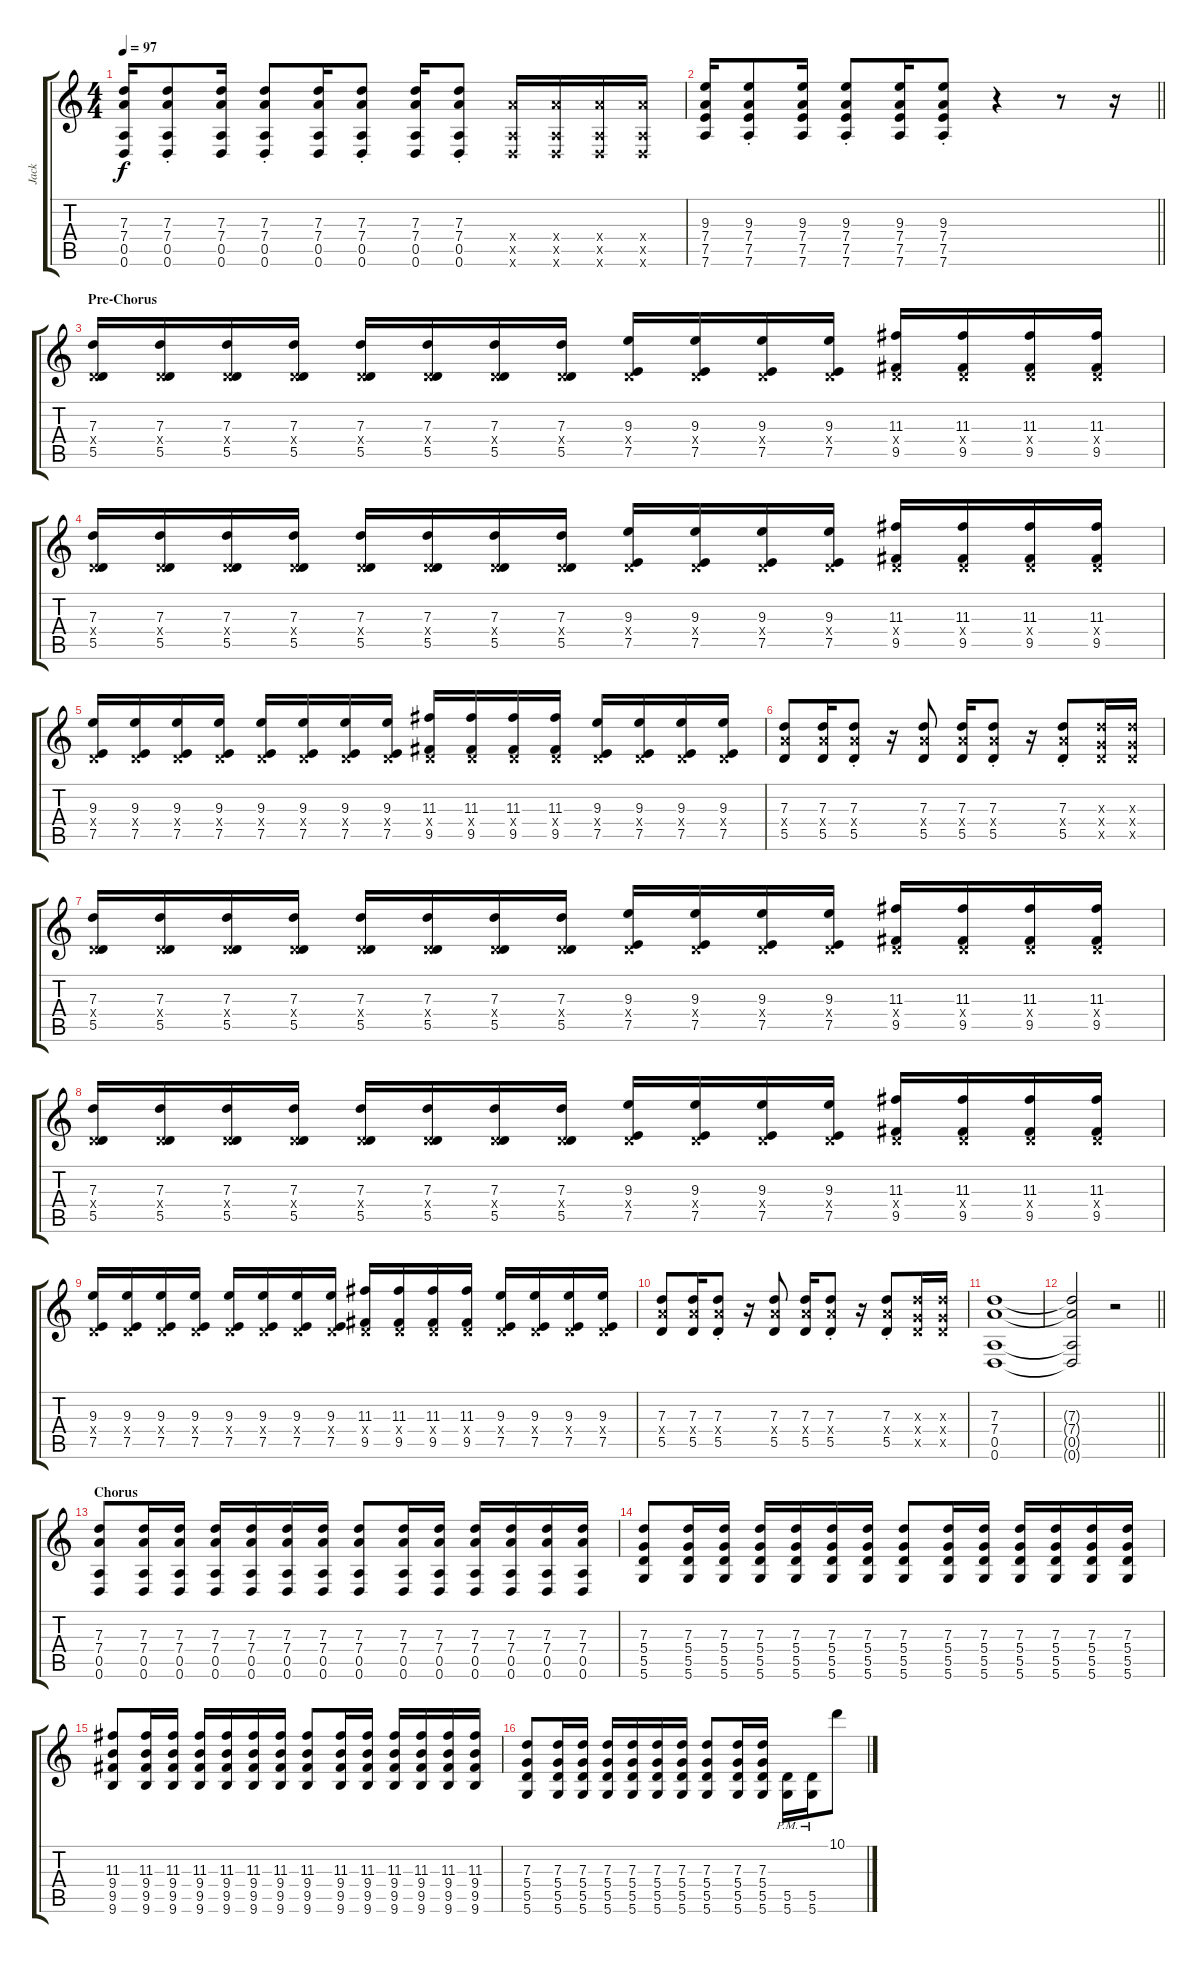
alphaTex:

\track ("Jack" "Jack") {instrument distortionguitar}
\staff {score tabs}
\tuning (E4 B3 G3 D3 A2 D2) {hide}
\ts (4 4)
\tempo 97
\clef g2
\ks c
(7.3 7.4 0.5 0.6).16{dy f} (7.3{st} 7.4{st} 0.5{st} 0.6{st}).8 (7.3 7.4 0.5 0.6).16 (7.3{st} 7.4{st} 0.5{st} 0.6{st}).8 (7.3 7.4 0.5 0.6).16 (7.3{st} 7.4{st} 0.5{st} 0.6{st}).8 (7.3 7.4 0.5 0.6).16 (7.3{st} 7.4{st} 0.5{st} 0.6{st}).8 (7.4{x} 0.5{x} 0.6{x}).16 (7.4{x} 0.5{x} 0.6{x}).16 (7.4{x} 0.5{x} 0.6{x}).16 (7.4{x} 0.5{x} 0.6{x}).16 |
\barLineRight lightlight
(9.3 7.4 7.5 7.6).16 (9.3{st} 7.4{st} 7.5{st} 7.6{st}).8 (9.3 7.4 7.5 7.6).16 (9.3{st} 7.4{st} 7.5{st} 7.6{st}).8 (9.3 7.4 7.5 7.6).16 (9.3{st} 7.4{st} 7.5{st} 7.6{st}).8 r.4 r.8 r.16 |
\section ("" "Pre-Chorus")
(7.3 0.4{x} 5.5).16{balance 14 instrument distortionguitar} (7.3 0.4{x} 5.5).16 (7.3 0.4{x} 5.5).16 (7.3 0.4{x} 5.5).16 (7.3 0.4{x} 5.5).16 (7.3 0.4{x} 5.5).16 (7.3 0.4{x} 5.5).16 (7.3 0.4{x} 5.5).16 (9.3 0.4{x} 7.5).16 (9.3 0.4{x} 7.5).16 (9.3 0.4{x} 7.5).16 (9.3 0.4{x} 7.5).16 (11.3 0.4{x} 9.5).16 (11.3 0.4{x} 9.5).16 (11.3 0.4{x} 9.5).16 (11.3 0.4{x} 9.5).16 |
(7.3 0.4{x} 5.5).16 (7.3 0.4{x} 5.5).16 (7.3 0.4{x} 5.5).16 (7.3 0.4{x} 5.5).16 (7.3 0.4{x} 5.5).16 (7.3 0.4{x} 5.5).16 (7.3 0.4{x} 5.5).16 (7.3 0.4{x} 5.5).16 (9.3 0.4{x} 7.5).16 (9.3 0.4{x} 7.5).16 (9.3 0.4{x} 7.5).16 (9.3 0.4{x} 7.5).16 (11.3 0.4{x} 9.5).16 (11.3 0.4{x} 9.5).16 (11.3 0.4{x} 9.5).16 (11.3 0.4{x} 9.5).16 |
(9.3 0.4{x} 7.5).16 (9.3 0.4{x} 7.5).16 (9.3 0.4{x} 7.5).16 (9.3 0.4{x} 7.5).16 (9.3 0.4{x} 7.5).16 (9.3 0.4{x} 7.5).16 (9.3 0.4{x} 7.5).16 (9.3 0.4{x} 7.5).16 (11.3 0.4{x} 9.5).16 (11.3 0.4{x} 9.5).16 (11.3 0.4{x} 9.5).16 (11.3 0.4{x} 9.5).16 (9.3 0.4{x} 7.5).16 (9.3 0.4{x} 7.5).16 (9.3 0.4{x} 7.5).16 (9.3 0.4{x} 7.5).16 |
(7.3 7.4{x} 5.5).8 (7.3 7.4{x} 5.5).16 (7.3{st} 7.4{st x} 5.5{st}).8 r.16 (7.3 7.4{x} 5.5).8 (7.3 7.4{x} 5.5).16 (7.3{st} 7.4{st x} 5.5{st}).8 r.16 (7.3{st} 7.4{st x} 5.5{st}).8 (7.3{x} 5.4{x} 5.5{x}).16 (7.3{x} 5.4{x} 5.5{x}).16 |
(7.3 0.4{x} 5.5).16 (7.3 0.4{x} 5.5).16 (7.3 0.4{x} 5.5).16 (7.3 0.4{x} 5.5).16 (7.3 0.4{x} 5.5).16 (7.3 0.4{x} 5.5).16 (7.3 0.4{x} 5.5).16 (7.3 0.4{x} 5.5).16 (9.3 0.4{x} 7.5).16 (9.3 0.4{x} 7.5).16 (9.3 0.4{x} 7.5).16 (9.3 0.4{x} 7.5).16 (11.3 0.4{x} 9.5).16 (11.3 0.4{x} 9.5).16 (11.3 0.4{x} 9.5).16 (11.3 0.4{x} 9.5).16 |
(7.3 0.4{x} 5.5).16 (7.3 0.4{x} 5.5).16 (7.3 0.4{x} 5.5).16 (7.3 0.4{x} 5.5).16 (7.3 0.4{x} 5.5).16 (7.3 0.4{x} 5.5).16 (7.3 0.4{x} 5.5).16 (7.3 0.4{x} 5.5).16 (9.3 0.4{x} 7.5).16 (9.3 0.4{x} 7.5).16 (9.3 0.4{x} 7.5).16 (9.3 0.4{x} 7.5).16 (11.3 0.4{x} 9.5).16 (11.3 0.4{x} 9.5).16 (11.3 0.4{x} 9.5).16 (11.3 0.4{x} 9.5).16 |
(9.3 0.4{x} 7.5).16 (9.3 0.4{x} 7.5).16 (9.3 0.4{x} 7.5).16 (9.3 0.4{x} 7.5).16 (9.3 0.4{x} 7.5).16 (9.3 0.4{x} 7.5).16 (9.3 0.4{x} 7.5).16 (9.3 0.4{x} 7.5).16 (11.3 0.4{x} 9.5).16 (11.3 0.4{x} 9.5).16 (11.3 0.4{x} 9.5).16 (11.3 0.4{x} 9.5).16 (9.3 0.4{x} 7.5).16 (9.3 0.4{x} 7.5).16 (9.3 0.4{x} 7.5).16 (9.3 0.4{x} 7.5).16 |
(7.3 7.4{x} 5.5).8 (7.3 7.4{x} 5.5).16 (7.3{st} 7.4{st x} 5.5{st}).8 r.16 (7.3 7.4{x} 5.5).8 (7.3 7.4{x} 5.5).16 (7.3{st} 7.4{st x} 5.5{st}).8 r.16 (7.3{st} 7.4{st x} 5.5{st}).8 (7.3{x} 5.4{x} 5.5{x}).16 (7.3{x} 5.4{x} 5.5{x}).16 |
(7.3 7.4 0.5 0.6).1 |
\barLineRight lightlight
(7.3{t} 7.4{t} 0.5{t} 0.6{t}).2 r.2 |
\section ("" "Chorus")
(7.3 7.4 0.5 0.6).8 (7.3 7.4 0.5 0.6).16 (7.3 7.4 0.5 0.6).16 (7.3 7.4 0.5 0.6).16 (7.3 7.4 0.5 0.6).16 (7.3 7.4 0.5 0.6).16 (7.3 7.4 0.5 0.6).16 (7.3 7.4 0.5 0.6).8 (7.3 7.4 0.5 0.6).16 (7.3 7.4 0.5 0.6).16 (7.3 7.4 0.5 0.6).16 (7.3 7.4 0.5 0.6).16 (7.3 7.4 0.5 0.6).16 (7.3 7.4 0.5 0.6).16 |
(7.3 5.4 5.5 5.6).8 (7.3 5.4 5.5 5.6).16 (7.3 5.4 5.5 5.6).16 (7.3 5.4 5.5 5.6).16 (7.3 5.4 5.5 5.6).16 (7.3 5.4 5.5 5.6).16 (7.3 5.4 5.5 5.6).16 (7.3 5.4 5.5 5.6).8 (7.3 5.4 5.5 5.6).16 (7.3 5.4 5.5 5.6).16 (7.3 5.4 5.5 5.6).16 (7.3 5.4 5.5 5.6).16 (7.3 5.4 5.5 5.6).16 (7.3 5.4 5.5 5.6).16 |
(11.3 9.4 9.5 9.6).8 (11.3 9.4 9.5 9.6).16 (11.3 9.4 9.5 9.6).16 (11.3 9.4 9.5 9.6).16 (11.3 9.4 9.5 9.6).16 (11.3 9.4 9.5 9.6).16 (11.3 9.4 9.5 9.6).16 (11.3 9.4 9.5 9.6).8 (11.3 9.4 9.5 9.6).16 (11.3 9.4 9.5 9.6).16 (11.3 9.4 9.5 9.6).16 (11.3 9.4 9.5 9.6).16 (11.3 9.4 9.5 9.6).16 (11.3 9.4 9.5 9.6).16 |
(7.3 5.4 5.5 5.6).8 (7.3 5.4 5.5 5.6).16 (7.3 5.4 5.5 5.6).16 (7.3 5.4 5.5 5.6).16 (7.3 5.4 5.5 5.6).16 (7.3 5.4 5.5 5.6).16 (7.3 5.4 5.5 5.6).16 (7.3 5.4 5.5 5.6).8 (7.3 5.4 5.5 5.6).16 (7.3 5.4 5.5 5.6).16 (5.5{pm} 5.6{pm}).16 (5.5{pm} 5.6{pm}).16 10.1.8
